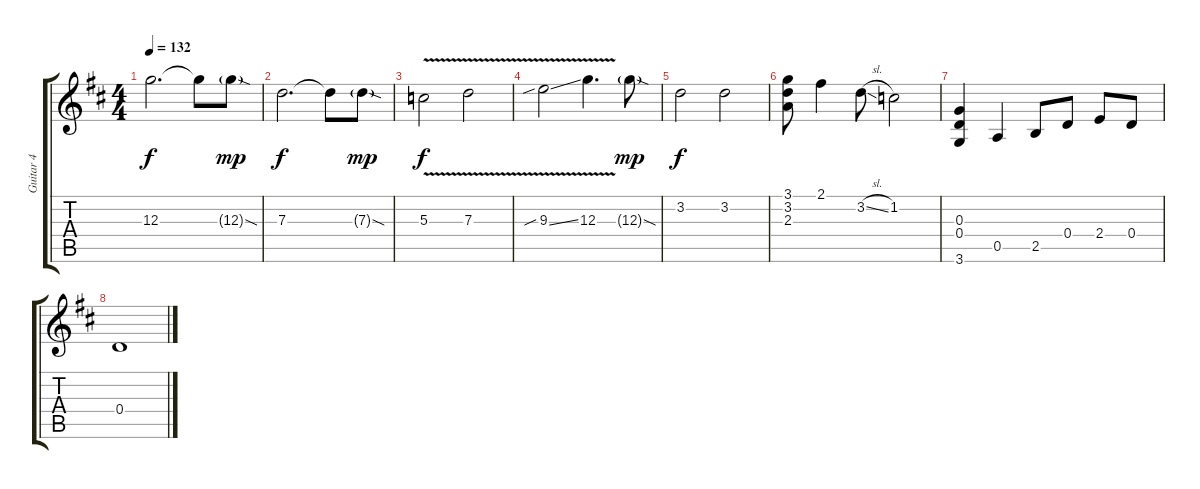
\track ("Guitar 4" "Guitar 4") {instrument overdrivenguitar}
\staff {score tabs}
\tuning (E4 B3 G3 D3 A2 E2) {hide}
\ts (4 4)
\tempo 132
\clef g2
\ks d
12.3.2{d dy f} 12.3{t}.8 12.3{sod g}.8{dy mp} |
7.3.2{d dy f} 7.3{t}.8 7.3{sod g}.8{dy mp} |
5.3{v}.2{dy f} 7.3{v}.2 |
9.3{v sib ss}.2 12.3{v}.4{d} 12.3{sod g}.8{dy mp} |
3.2.2{dy f} 3.2.2 |
(3.1 3.2 2.3).8 2.1.4 3.2{sl}.8 1.2.2 |
(0.3 0.4 3.6).4 0.5.4 2.5.8 0.4.8 2.4.8 0.4.8 |
0.4.1
